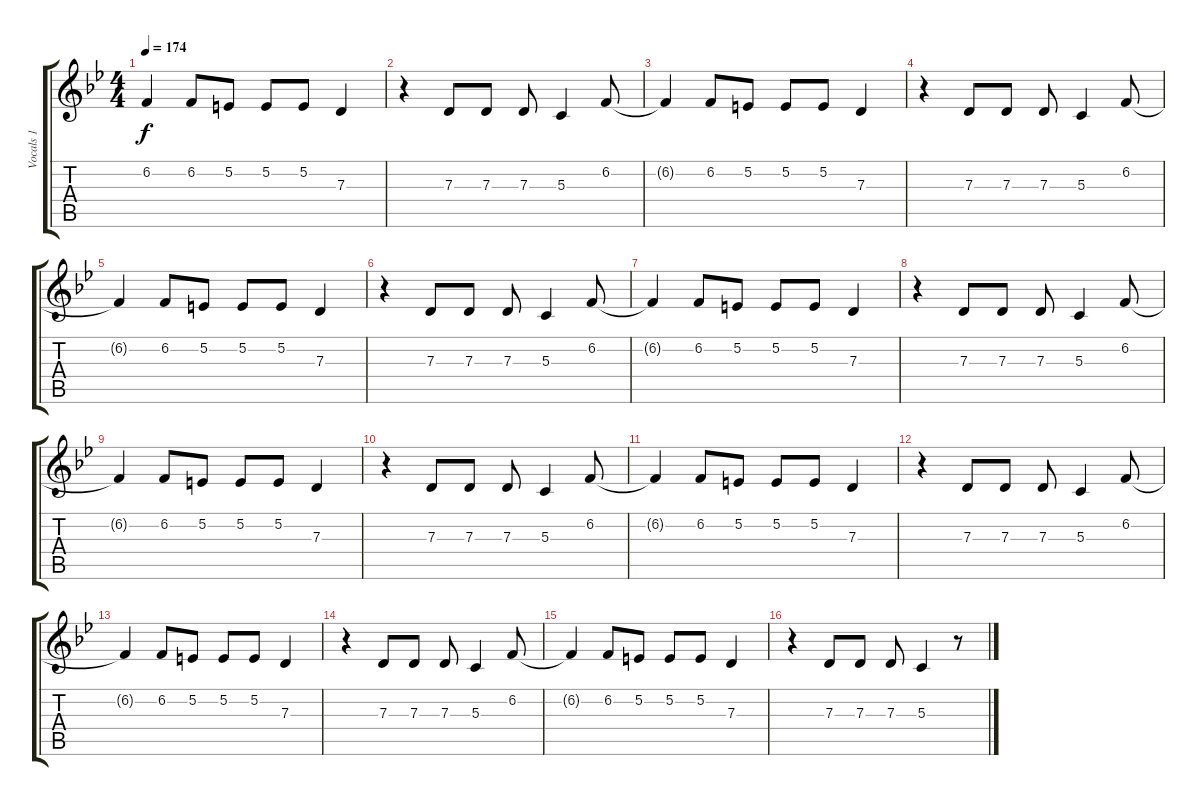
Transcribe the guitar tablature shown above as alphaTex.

\track ("Vocals 1" "Vocals 1") {instrument lead3calliope}
\staff {score tabs}
\tuning (E4 B3 G3 D3 A2 E2) {hide}
\ts (4 4)
\tempo 174
\clef g2
\ks gminor
6.2{t}.4{dy f} 6.2.8 5.2.8 5.2.8 5.2.8 7.3.4 |
r.4 7.3.8 7.3.8 7.3.8 5.3.4 6.2.8 |
6.2{t}.4 6.2.8 5.2.8 5.2.8 5.2.8 7.3.4 |
r.4 7.3.8 7.3.8 7.3.8 5.3.4 6.2.8 |
6.2{t}.4 6.2.8 5.2.8 5.2.8 5.2.8 7.3.4 |
r.4 7.3.8 7.3.8 7.3.8 5.3.4 6.2.8 |
6.2{t}.4 6.2.8 5.2.8 5.2.8 5.2.8 7.3.4 |
r.4 7.3.8 7.3.8 7.3.8 5.3.4 6.2.8 |
6.2{t}.4 6.2.8 5.2.8 5.2.8 5.2.8 7.3.4 |
r.4 7.3.8 7.3.8 7.3.8 5.3.4 6.2.8 |
6.2{t}.4 6.2.8 5.2.8 5.2.8 5.2.8 7.3.4 |
r.4 7.3.8 7.3.8 7.3.8 5.3.4 6.2.8 |
6.2{t}.4 6.2.8 5.2.8 5.2.8 5.2.8 7.3.4 |
r.4 7.3.8 7.3.8 7.3.8 5.3.4 6.2.8 |
6.2{t}.4 6.2.8 5.2.8 5.2.8 5.2.8 7.3.4 |
r.4 7.3.8 7.3.8 7.3.8 5.3.4 r.8
